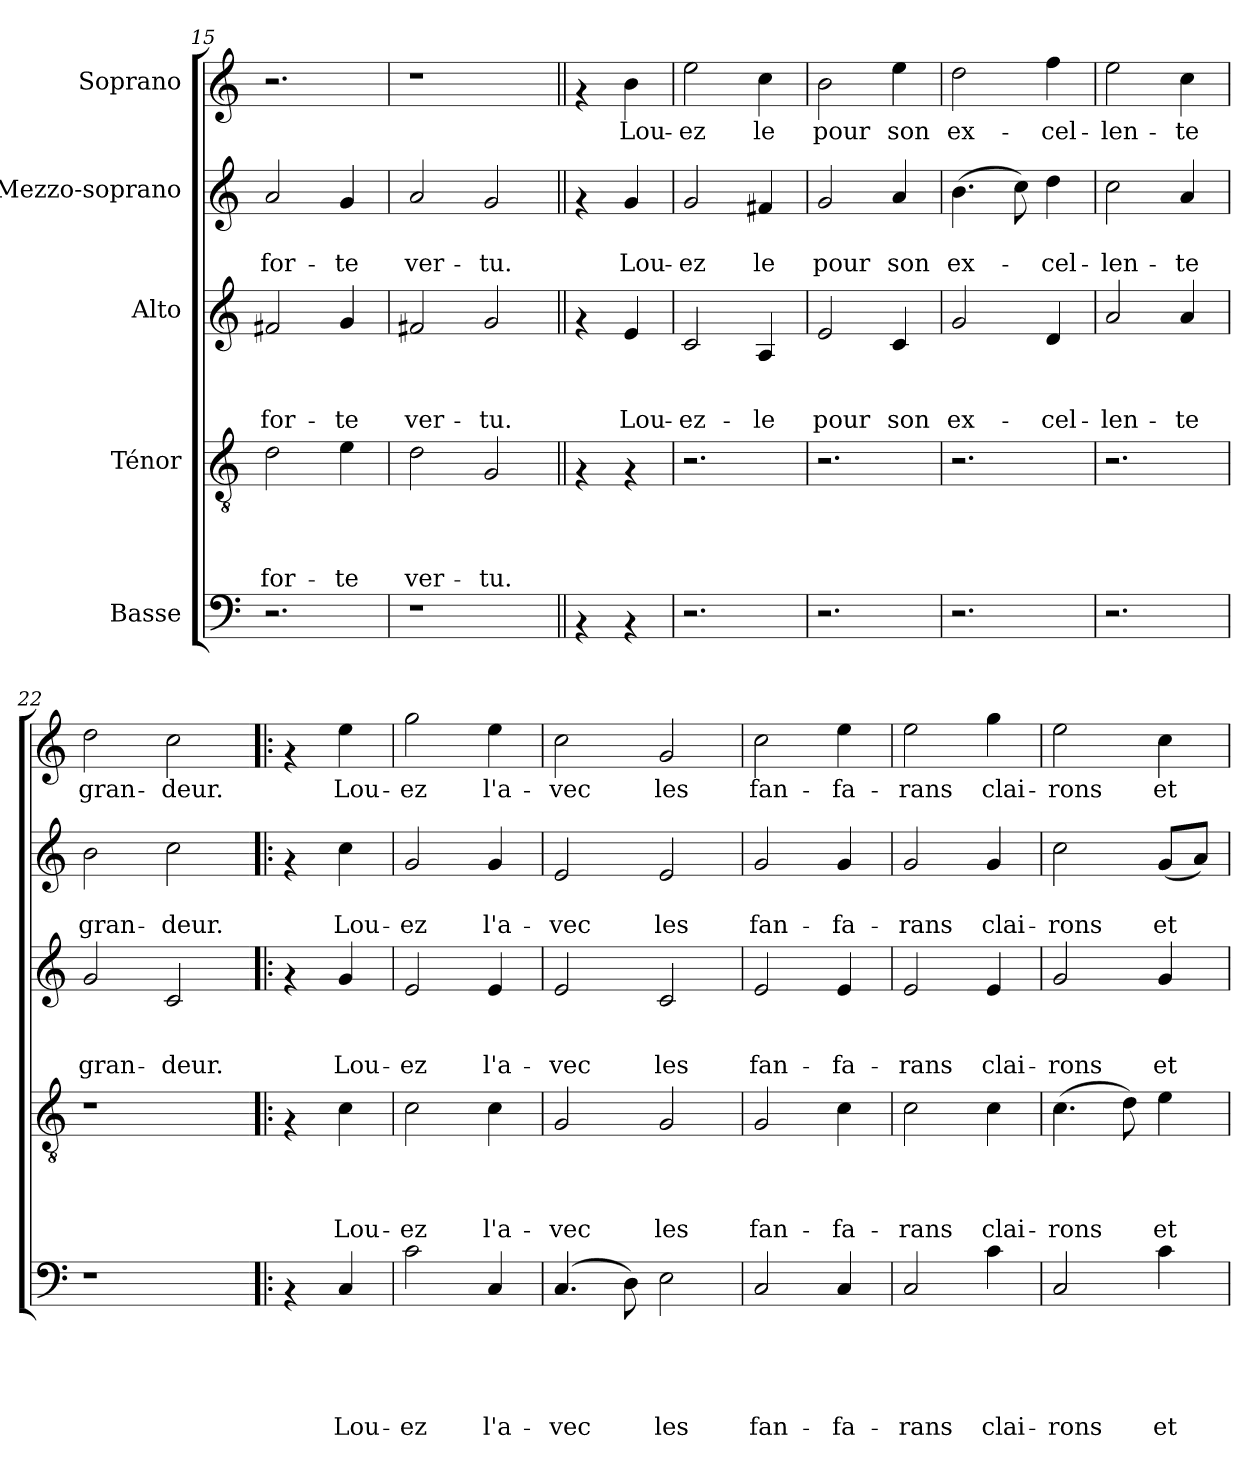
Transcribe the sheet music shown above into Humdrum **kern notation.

**kern	**text	**text	**text	**text	**text	**kern	**text	**text	**text	**text	**kern	**text	**text	**text	**kern	**text	**text	**kern	**text
*part5	*part5	*part5	*part5	*part5	*part5	*part4	*part4	*part4	*part4	*part4	*part3	*part3	*part3	*part3	*part2	*part2	*part2	*part1	*part1
*staff5	*staff5	*staff5	*staff5	*staff5	*staff5	*staff4	*staff4	*staff4	*staff4	*staff4	*staff3	*staff3	*staff3	*staff3	*staff2	*staff2	*staff2	*staff1	*staff1
*I"Basse	*	*	*	*	*	*I"Ténor	*	*	*	*	*I"Alto	*	*	*	*I"Mezzo-soprano	*	*	*I"Soprano	*
*clefF4	*	*	*	*	*	*clefGv2	*	*	*	*	*clefG2	*	*	*	*clefG2	*	*	*clefG2	*
*k[]	*	*	*	*	*	*k[]	*	*	*	*	*k[]	*	*	*	*k[]	*	*	*k[]	*
*C:	*	*	*	*	*	*C:	*	*	*	*	*C:	*	*	*	*C:	*	*	*C:	*
=15	=15	=15	=15	=15	=15	=15	=15	=15	=15	=15	=15	=15	=15	=15	=15	=15	=15	=15	=15
!	!	!	!	!	!	!	!	!	!	!LO:LY:b	!	!	!	!LO:LY:b	!	!	!LO:LY:b	!	!
2.r	.	.	.	.	.	2d\	.	.	.	for-	2f#X/	.	.	for-	2a/	.	for-	2.r	.
!	!	!	!	!	!	!	!	!	!	!LO:LY:b	!	!	!	!LO:LY:b	!	!	!LO:LY:b	!	!
.	.	.	.	.	.	4e\	.	.	.	-te	4g/	.	.	-te	4g/	.	-te	.	.
!!LO:PB:g=z
=16	=16	=16	=16	=16	=16	=16	=16	=16	=16	=16	=16	=16	=16	=16	=16	=16	=16	=16	=16
!	!	!	!	!	!	!	!	!	!	!LO:LY:b	!	!	!	!LO:LY:b	!	!	!LO:LY:b	!	!
1r	.	.	.	.	.	2d\	.	.	.	ver-	2f#X/	.	.	ver-	2a/	.	ver-	1r	.
!	!	!	!	!	!	!	!	!	!	!LO:LY:b	!	!	!	!LO:LY:b	!	!	!LO:LY:b	!	!
.	.	.	.	.	.	2G/	.	.	.	-tu.	2g/	.	.	-tu.	2g/	.	-tu.	.	.
=17||	=17||	=17||	=17||	=17||	=17||	=17||	=17||	=17||	=17||	=17||	=17||	=17||	=17||	=17||	=17||	=17||	=17||	=17||	=17||
4rAA	.	.	.	.	.	4rF	.	.	.	.	4rf	.	.	.	4rf	.	.	4rf	.
!	!	!	!	!	!	!	!	!	!	!	!	!	!	!LO:LY:b	!	!	!LO:LY:b	!	!LO:LY:b
4rAA	.	.	.	.	.	4rF	.	.	.	.	4e/	.	.	Lou-	4g/	.	Lou-	4b\	Lou-
=18	=18	=18	=18	=18	=18	=18	=18	=18	=18	=18	=18	=18	=18	=18	=18	=18	=18	=18	=18
!	!	!	!	!	!	!	!	!	!	!	!	!	!	!LO:LY:b	!	!	!LO:LY:b	!	!LO:LY:b
2.r	.	.	.	.	.	2.r	.	.	.	.	2c/	.	.	-ez-	2g/	.	-ez	2ee\	-ez
!	!	!	!	!	!	!	!	!	!	!	!	!	!	!LO:LY:b	!	!	!LO:LY:b	!	!LO:LY:b
.	.	.	.	.	.	.	.	.	.	.	4A/	.	.	-le	4f#X/	.	le	4cc\	le
=19	=19	=19	=19	=19	=19	=19	=19	=19	=19	=19	=19	=19	=19	=19	=19	=19	=19	=19	=19
!	!	!	!	!	!	!	!	!	!	!	!	!	!	!LO:LY:b	!	!	!LO:LY:b	!	!LO:LY:b
2.r	.	.	.	.	.	2.r	.	.	.	.	2e/	.	.	pour	2g/	.	pour	2b\	pour
!	!	!	!	!	!	!	!	!	!	!	!	!	!	!LO:LY:b	!	!	!LO:LY:b	!	!LO:LY:b
.	.	.	.	.	.	.	.	.	.	.	4c/	.	.	son	4a/	.	son	4ee\	son
=20	=20	=20	=20	=20	=20	=20	=20	=20	=20	=20	=20	=20	=20	=20	=20	=20	=20	=20	=20
!	!	!	!	!	!	!	!	!	!	!	!	!	!	!LO:LY:b	!	!	!LO:LY:b	!	!LO:LY:b
2.r	.	.	.	.	.	2.r	.	.	.	.	2g/	.	.	ex-	(>4.b\	.	ex-	2dd\	ex-
.	.	.	.	.	.	.	.	.	.	.	.	.	.	.	8cc\)	.	.	.	.
!	!	!	!	!	!	!	!	!	!	!	!	!	!	!LO:LY:b	!	!	!LO:LY:b	!	!LO:LY:b
.	.	.	.	.	.	.	.	.	.	.	4d/	.	.	-cel-	4dd\	.	-cel-	4ff\	-cel-
=21	=21	=21	=21	=21	=21	=21	=21	=21	=21	=21	=21	=21	=21	=21	=21	=21	=21	=21	=21
!	!	!	!	!	!	!	!	!	!	!	!	!	!	!LO:LY:b	!	!	!LO:LY:b	!	!LO:LY:b
2.r	.	.	.	.	.	2.r	.	.	.	.	2a/	.	.	-len-	2cc\	.	-len-	2ee\	-len-
!	!	!	!	!	!	!	!	!	!	!	!	!	!	!LO:LY:b	!	!	!LO:LY:b	!	!LO:LY:b
.	.	.	.	.	.	.	.	.	.	.	4a/	.	.	-te	4a/	.	-te	4cc\	-te
=22	=22	=22	=22	=22	=22	=22	=22	=22	=22	=22	=22	=22	=22	=22	=22	=22	=22	=22	=22
!	!	!	!	!	!	!	!	!	!	!	!	!	!	!LO:LY:b	!	!	!LO:LY:b	!	!LO:LY:b
1r	.	.	.	.	.	1r	.	.	.	.	2g/	.	.	gran-	2b\	.	gran-	2dd\	gran-
!	!	!	!	!	!	!	!	!	!	!	!	!	!	!LO:LY:b	!	!	!LO:LY:b	!	!LO:LY:b
.	.	.	.	.	.	.	.	.	.	.	2c/	.	.	-deur.	2cc\	.	-deur.	2cc\	-deur.
=23!|:	=23!|:	=23!|:	=23!|:	=23!|:	=23!|:	=23!|:	=23!|:	=23!|:	=23!|:	=23!|:	=23!|:	=23!|:	=23!|:	=23!|:	=23!|:	=23!|:	=23!|:	=23!|:	=23!|:
4rAA	.	.	.	.	.	4rF	.	.	.	.	4rf	.	.	.	4rf	.	.	4rf	.
!	!	!	!	!	!LO:LY:b	!	!	!	!	!LO:LY:b	!	!	!	!LO:LY:b	!	!	!LO:LY:b	!	!LO:LY:b
4C/	.	.	.	.	Lou-	4c\	.	.	.	Lou-	4g/	.	.	Lou-	4cc\	.	Lou-	4ee\	Lou-
=24	=24	=24	=24	=24	=24	=24	=24	=24	=24	=24	=24	=24	=24	=24	=24	=24	=24	=24	=24
!	!	!	!	!	!LO:LY:b	!	!	!	!	!LO:LY:b	!	!	!	!LO:LY:b	!	!	!LO:LY:b	!	!LO:LY:b
2c\	.	.	.	.	-ez	2c\	.	.	.	-ez	2e/	.	.	-ez	2g/	.	-ez	2gg\	-ez
!	!	!	!	!	!LO:LY:b	!	!	!	!	!LO:LY:b	!	!	!	!LO:LY:b	!	!	!LO:LY:b	!	!LO:LY:b
4C/	.	.	.	.	l'a-	4c\	.	.	.	l'a-	4e/	.	.	l'a-	4g/	.	l'a-	4ee\	l'a-
!!LO:LB:g=z
=25	=25	=25	=25	=25	=25	=25	=25	=25	=25	=25	=25	=25	=25	=25	=25	=25	=25	=25	=25
!	!	!	!	!	!LO:LY:b	!	!	!	!	!LO:LY:b	!	!	!	!LO:LY:b	!	!	!LO:LY:b	!	!LO:LY:b
(<4.C/	.	.	.	.	-vec	2G/	.	.	.	-vec	2e/	.	.	-vec	2e/	.	-vec	2cc\	-vec
8D\)	.	.	.	.	.	.	.	.	.	.	.	.	.	.	.	.	.	.	.
!	!	!	!	!	!LO:LY:b	!	!	!	!	!LO:LY:b	!	!	!	!LO:LY:b	!	!	!LO:LY:b	!	!LO:LY:b
2E\	.	.	.	.	les	2G/	.	.	.	les	2c/	.	.	les	2e/	.	les	2g/	les
=26	=26	=26	=26	=26	=26	=26	=26	=26	=26	=26	=26	=26	=26	=26	=26	=26	=26	=26	=26
!	!	!	!	!	!LO:LY:b	!	!	!	!	!LO:LY:b	!	!	!	!LO:LY:b	!	!	!LO:LY:b	!	!LO:LY:b
2C/	.	.	.	.	fan-	2G/	.	.	.	fan-	2e/	.	.	fan-	2g/	.	fan-	2cc\	fan-
!	!	!	!	!	!LO:LY:b	!	!	!	!	!LO:LY:b	!	!	!	!LO:LY:b	!	!	!LO:LY:b	!	!LO:LY:b
4C/	.	.	.	.	-fa-	4c\	.	.	.	-fa-	4e/	.	.	-fa-	4g/	.	-fa-	4ee\	-fa-
=27	=27	=27	=27	=27	=27	=27	=27	=27	=27	=27	=27	=27	=27	=27	=27	=27	=27	=27	=27
!	!	!	!	!	!LO:LY:b	!	!	!	!	!LO:LY:b	!	!	!	!LO:LY:b	!	!	!LO:LY:b	!	!LO:LY:b
2C/	.	.	.	.	-rans	2c\	.	.	.	-rans	2e/	.	.	-rans	2g/	.	-rans	2ee\	-rans
!	!	!	!	!	!LO:LY:b	!	!	!	!	!LO:LY:b	!	!	!	!LO:LY:b	!	!	!LO:LY:b	!	!LO:LY:b
4c\	.	.	.	.	clai-	4c\	.	.	.	clai-	4e/	.	.	clai-	4g/	.	clai-	4gg\	clai-
=28	=28	=28	=28	=28	=28	=28	=28	=28	=28	=28	=28	=28	=28	=28	=28	=28	=28	=28	=28
!	!	!	!	!	!LO:LY:b	!	!	!	!	!LO:LY:b	!	!	!	!LO:LY:b	!	!	!LO:LY:b	!	!LO:LY:b
2C/	.	.	.	.	-rons	(>4.c\	.	.	.	-rons	2g/	.	.	-rons	2cc\	.	-rons	2ee\	-rons
.	.	.	.	.	.	8d\)	.	.	.	.	.	.	.	.	.	.	.	.	.
!	!	!	!	!	!LO:LY:b	!	!	!	!	!LO:LY:b	!	!	!	!LO:LY:b	!	!	!LO:LY:b	!	!LO:LY:b
4c\	.	.	.	.	et	4e\	.	.	.	et	4g/	.	.	et	(<8g/L	.	et	4cc\	et
.	.	.	.	.	.	.	.	.	.	.	.	.	.	.	8a/J)	.	.	.	.
=	=	=	=	=	=	=	=	=	=	=	=	=	=	=	=	=	=	=	=
*-	*-	*-	*-	*-	*-	*-	*-	*-	*-	*-	*-	*-	*-	*-	*-	*-	*-	*-	*-
